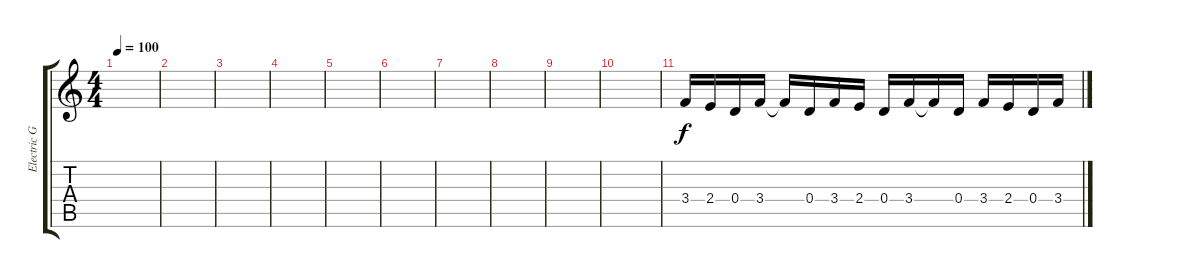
\track ("Electric Guitar" "Electric G") {instrument overdrivenguitar}
\staff {score tabs}
\tuning (E4 B3 G3 D3 A2 E2) {hide}
\ts (4 4)
\tempo 100
\clef g2
\ks c
|
|
|
|
|
|
|
|
|
|
3.4.16{volume 16 instrument acousticguitarsteel} 2.4.16 0.4.16 3.4.16 3.4{t}.16 0.4.16 3.4.16 2.4.16 0.4.16 3.4.16 3.4{t}.16 0.4.16 3.4.16 2.4.16 0.4.16 3.4.16
